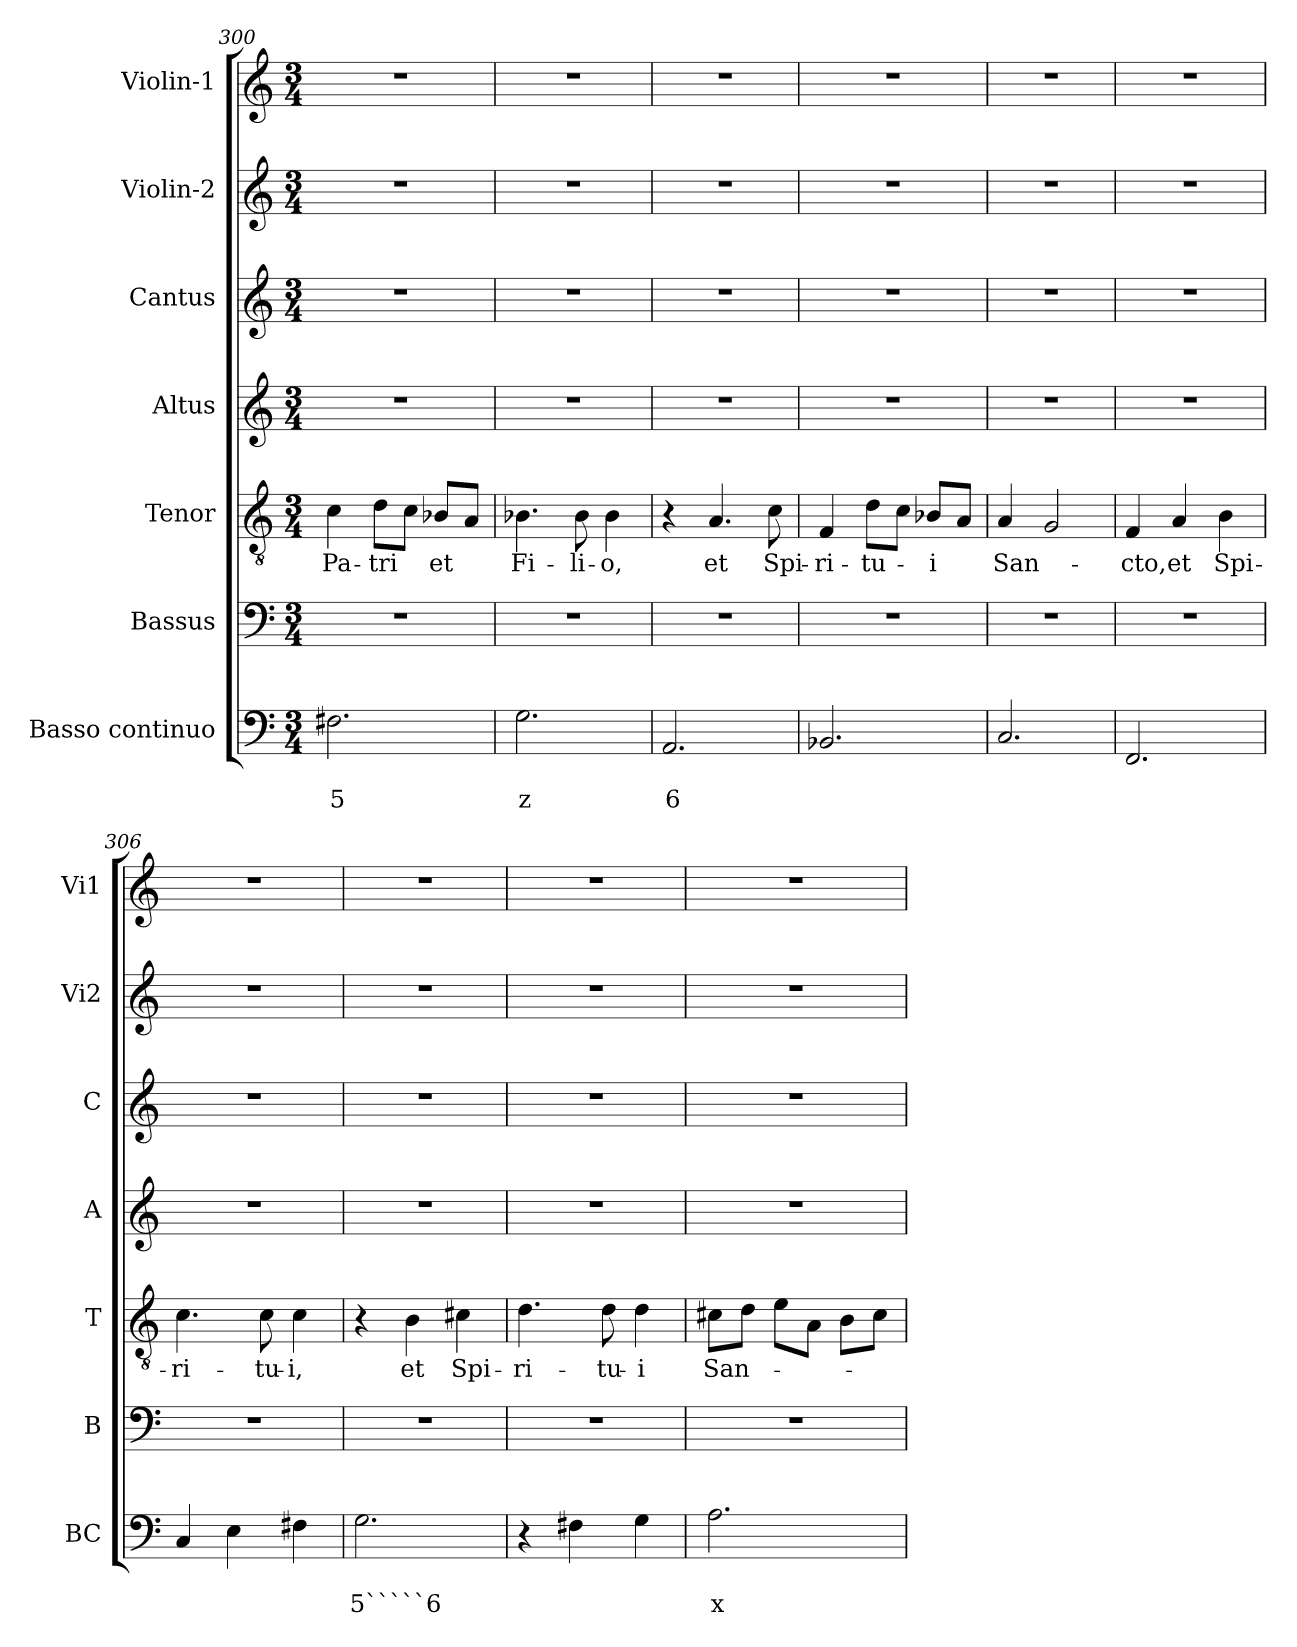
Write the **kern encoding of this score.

**kern	**text	**text	**kern	**kern	**text	**kern	**kern	**kern	**kern
*part7	*part7	*part7	*part6	*part5	*part5	*part4	*part3	*part2	*part1
*staff7	*staff7	*staff7	*staff6	*staff5	*staff5	*staff4	*staff3	*staff2	*staff1
*I"Basso continuo	*	*	*I"Bassus	*I"Tenor	*	*I"Altus	*I"Cantus	*I"Violin-2	*I"Violin-1
*I'BC	*	*	*I'B	*I'T	*	*I'A	*I'C	*I'Vi2	*I'Vi1
*clefF4	*	*	*clefF4	*clefGv2	*	*clefG2	*clefG2	*clefG2	*clefG2
*k[]	*	*	*k[]	*k[]	*	*k[]	*k[]	*k[]	*k[]
*C:	*	*	*C:	*C:	*	*C:	*C:	*C:	*C:
*M3/4	*	*	*M3/4	*M3/4	*	*M3/4	*M3/4	*M3/4	*M3/4
=300	=300	=300	=300	=300	=300	=300	=300	=300	=300
!	!	!LO:LY:b	!	!	!LO:LY:b	!	!	!	!
2.F#X\	.	5	2.r	4c\	Pa-	2.r	2.r	2.r	2.r
!	!	!	!	!	!LO:LY:b	!	!	!	!
.	.	.	.	8d\L	-tri	.	.	.	.
.	.	.	.	8c\J	.	.	.	.	.
!	!	!	!	!	!LO:LY:b	!	!	!	!
.	.	.	.	8B-X/L	et	.	.	.	.
.	.	.	.	8A/J	.	.	.	.	.
=301	=301	=301	=301	=301	=301	=301	=301	=301	=301
!	!	!LO:LY:b	!	!	!LO:LY:b	!	!	!	!
2.G\	.	z	2.r	4.B-X\	Fi-	2.r	2.r	2.r	2.r
!	!	!	!	!	!LO:LY:b	!	!	!	!
.	.	.	.	8B-\	-li-	.	.	.	.
!	!	!	!	!	!LO:LY:b	!	!	!	!
.	.	.	.	4B-\	-o,	.	.	.	.
=302	=302	=302	=302	=302	=302	=302	=302	=302	=302
!	!	!LO:LY:b	!	!	!	!	!	!	!
2.AA/	.	6	2.r	4r	.	2.r	2.r	2.r	2.r
!	!	!	!	!	!LO:LY:b	!	!	!	!
.	.	.	.	4.A/	et	.	.	.	.
!	!	!	!	!	!LO:LY:b	!	!	!	!
.	.	.	.	8c\	Spi-	.	.	.	.
!!LO:LB:g=z
=303	=303	=303	=303	=303	=303	=303	=303	=303	=303
!	!	!	!	!	!LO:LY:b	!	!	!	!
2.BB-X/	.	.	2.r	4F/	-ri-	2.r	2.r	2.r	2.r
!	!	!	!	!	!LO:LY:b	!	!	!	!
.	.	.	.	8d\L	-tu-	.	.	.	.
.	.	.	.	8c\J	.	.	.	.	.
!	!	!	!	!	!LO:LY:b	!	!	!	!
.	.	.	.	8B-X/L	-i	.	.	.	.
.	.	.	.	8A/J	.	.	.	.	.
=304	=304	=304	=304	=304	=304	=304	=304	=304	=304
!	!	!	!	!	!LO:LY:b	!	!	!	!
2.C/	.	.	2.r	4A/	San-	2.r	2.r	2.r	2.r
.	.	.	.	2G/	.	.	.	.	.
=305	=305	=305	=305	=305	=305	=305	=305	=305	=305
!	!	!	!	!	!LO:LY:b	!	!	!	!
2.FF/	.	.	2.r	4F/	-cto,	2.r	2.r	2.r	2.r
!	!	!	!	!	!LO:LY:b	!	!	!	!
.	.	.	.	4A/	et	.	.	.	.
!	!	!	!	!	!LO:LY:b	!	!	!	!
.	.	.	.	4B\	Spi-	.	.	.	.
=306	=306	=306	=306	=306	=306	=306	=306	=306	=306
!	!	!	!	!	!LO:LY:b	!	!	!	!
4C/	.	.	2.r	4.c\	-ri-	2.r	2.r	2.r	2.r
4E\	.	.	.	.	.	.	.	.	.
!	!	!	!	!	!LO:LY:b	!	!	!	!
.	.	.	.	8c\	-tu-	.	.	.	.
!	!	!	!	!	!LO:LY:b	!	!	!	!
4F#X\	.	.	.	4c\	-i,	.	.	.	.
=307	=307	=307	=307	=307	=307	=307	=307	=307	=307
!	!	!LO:LY:b	!	!	!	!	!	!	!
2.G\	.	5`````6	2.r	4r	.	2.r	2.r	2.r	2.r
!	!	!	!	!	!LO:LY:b	!	!	!	!
.	.	.	.	4B\	et	.	.	.	.
!	!	!	!	!	!LO:LY:b	!	!	!	!
.	.	.	.	4c#X\	Spi-	.	.	.	.
=308	=308	=308	=308	=308	=308	=308	=308	=308	=308
!	!	!	!	!	!LO:LY:b	!	!	!	!
4r	.	.	2.r	4.d\	-ri-	2.r	2.r	2.r	2.r
4F#X\	.	.	.	.	.	.	.	.	.
!	!	!	!	!	!LO:LY:b	!	!	!	!
.	.	.	.	8d\	-tu-	.	.	.	.
!	!	!	!	!	!LO:LY:b	!	!	!	!
4G\	.	.	.	4d\	-i	.	.	.	.
=309	=309	=309	=309	=309	=309	=309	=309	=309	=309
!	!	!LO:LY:b	!	!	!LO:LY:b	!	!	!	!
2.A\	.	x	2.r	8c#X\L	San-	2.r	2.r	2.r	2.r
.	.	.	.	8d\J	.	.	.	.	.
.	.	.	.	8e\L	.	.	.	.	.
.	.	.	.	8A\J	.	.	.	.	.
.	.	.	.	8B\L	.	.	.	.	.
.	.	.	.	8c#\J	.	.	.	.	.
=	=	=	=	=	=	=	=	=	=
*-	*-	*-	*-	*-	*-	*-	*-	*-	*-
